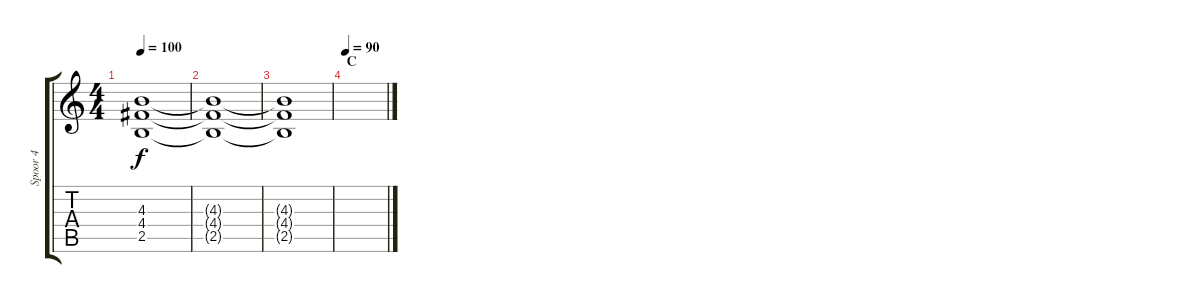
\track ("Spoor 4" "Spoor 4") {instrument overdrivenguitar}
\staff {score tabs}
\tuning (E4 B3 G3 D3 A2 E2) {hide}
\ts (4 4)
\tempo 100
\clef g2
\ks c
(4.3{t} 4.4{t} 2.5{t}).1{dy f} |
(4.3{t} 4.4{t} 2.5{t}).1 |
(4.3{t} 4.4{t} 2.5{t}).1 |
\section ("" "C")
\tempo 90
